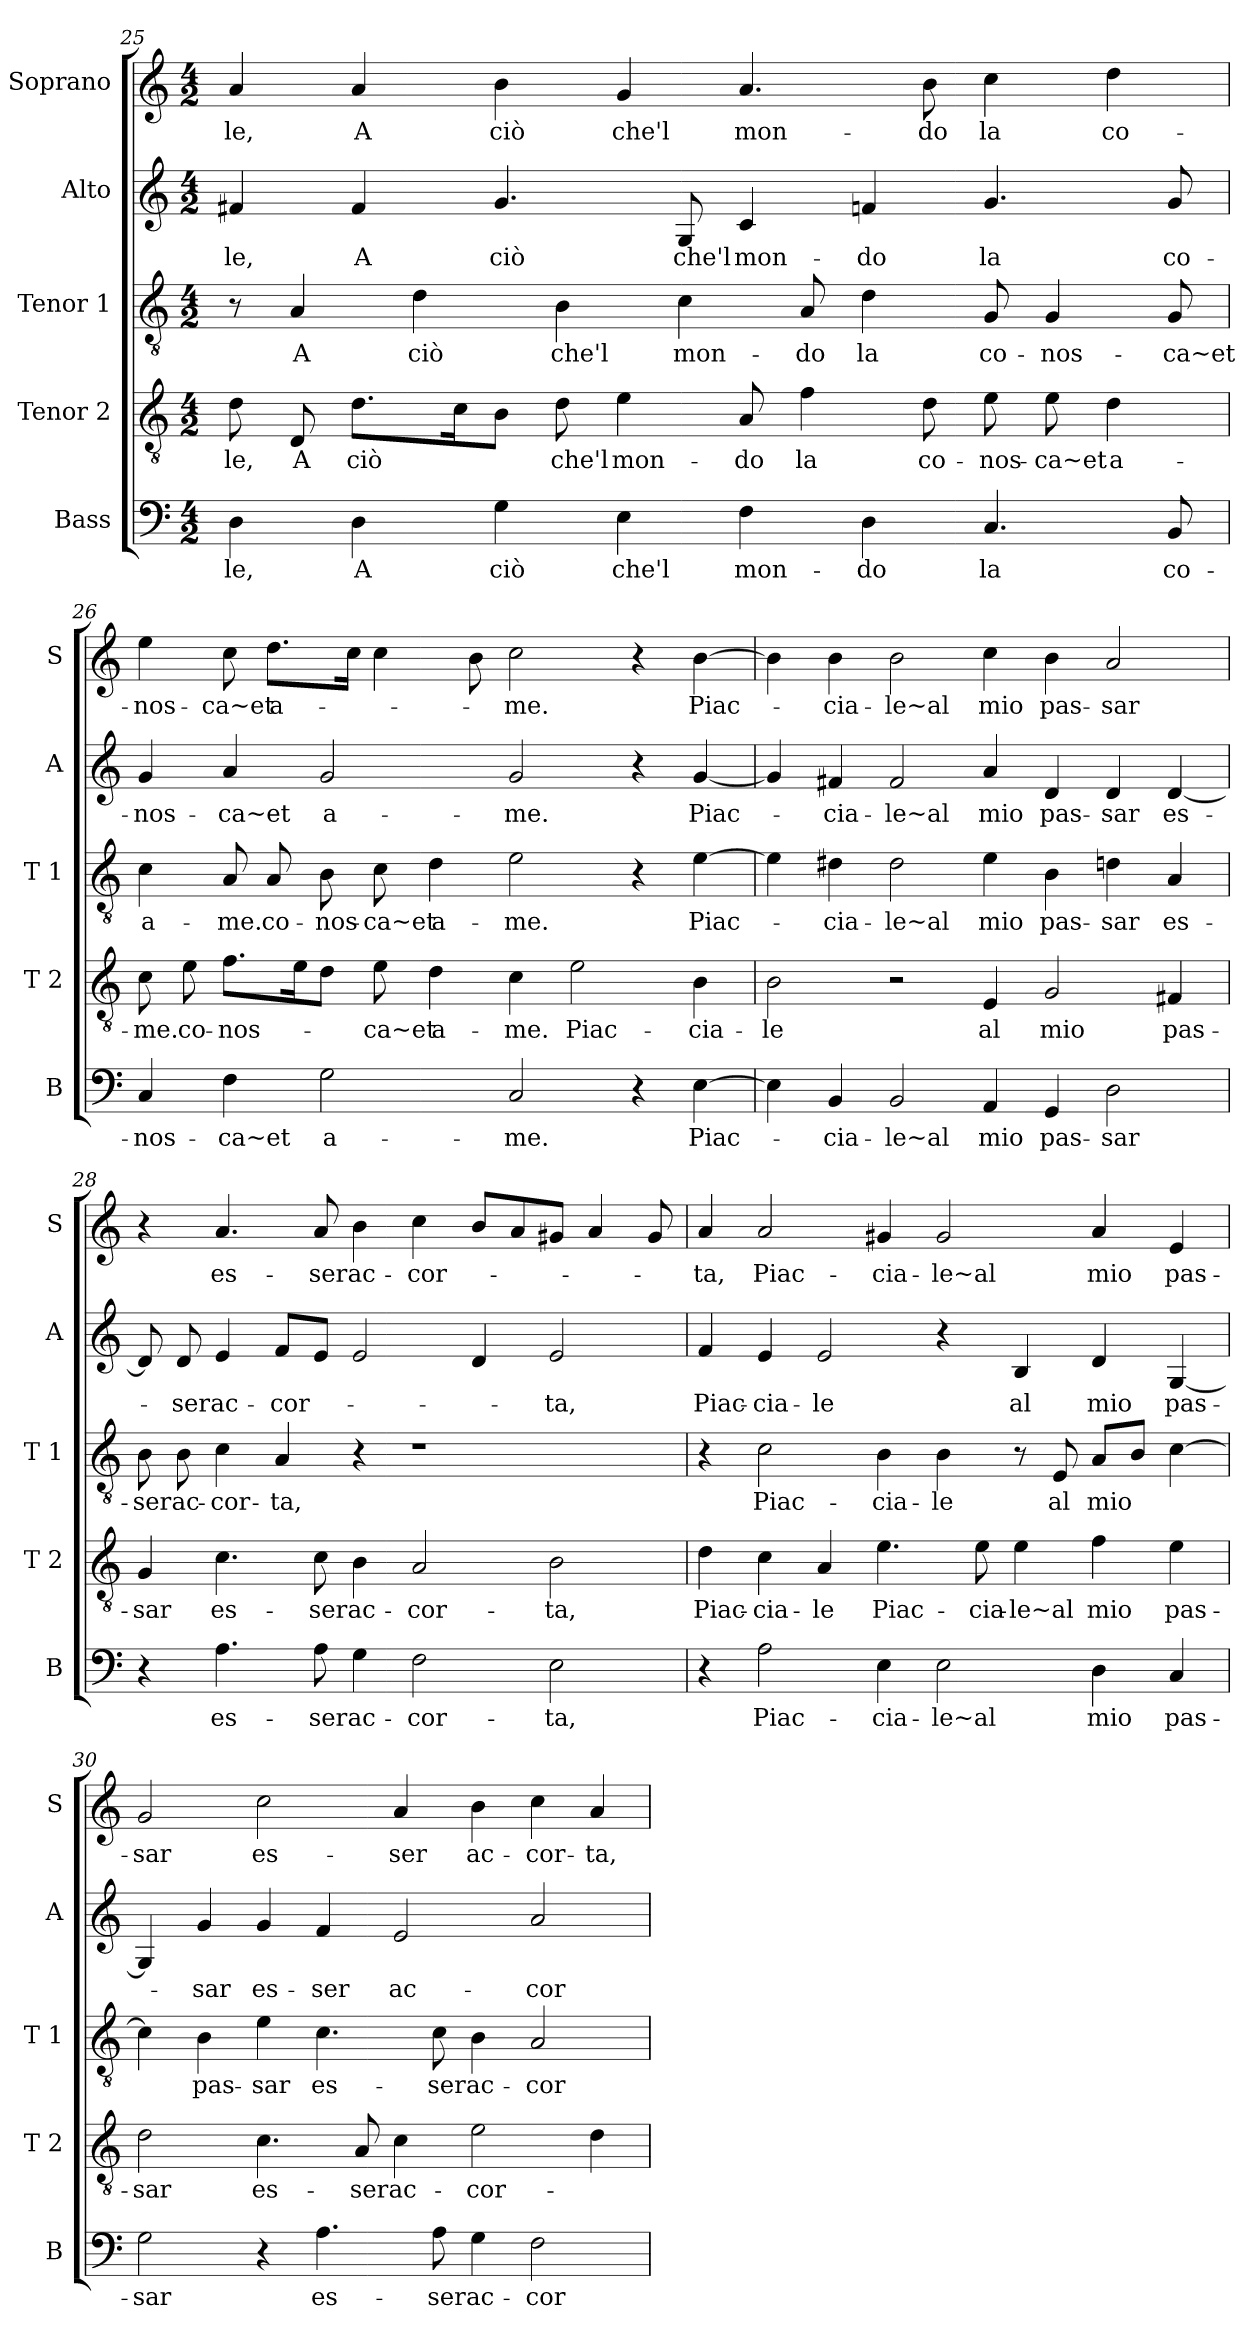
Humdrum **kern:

**kern	**text	**kern	**text	**kern	**text	**kern	**text	**kern	**text
*part5	*part5	*part4	*part4	*part3	*part3	*part2	*part2	*part1	*part1
*staff5	*staff5	*staff4	*staff4	*staff3	*staff3	*staff2	*staff2	*staff1	*staff1
*I"Bass	*	*I"Tenor 2	*	*I"Tenor 1	*	*I"Alto	*	*I"Soprano	*
*I'B	*	*I'T 2	*	*I'T 1	*	*I'A	*	*I'S	*
!!LO:LB:g=z
*clefF4	*	*clefGv2	*	*clefGv2	*	*clefG2	*	*clefG2	*
*k[]	*	*k[]	*	*k[]	*	*k[]	*	*k[]	*
*C:	*	*C:	*	*C:	*	*C:	*	*C:	*
*M4/2	*	*M4/2	*	*M4/2	*	*M4/2	*	*M4/2	*
=25	=25	=25	=25	=25	=25	=25	=25	=25	=25
!	!LO:LY:b	!	!LO:LY:b	!	!	!	!LO:LY:b	!	!LO:LY:b
4D\	-le,	8d\	-le,	8r	.	4f#X/	-le,	4a/	-le,
!	!	!	!LO:LY:b	!	!LO:LY:b	!	!	!	!
.	.	8D/	A	4A/	A	.	.	.	.
!	!LO:LY:b	!	!LO:LY:b	!	!	!	!LO:LY:b	!	!LO:LY:b
4D\	A	8.d\L	ciò	.	.	4f#/	A	4a/	A
!	!	!	!	!	!LO:LY:b	!	!	!	!
.	.	.	.	4d\	ciò	.	.	.	.
.	.	16c\k	.	.	.	.	.	.	.
!	!LO:LY:b	!	!	!	!	!	!LO:LY:b	!	!LO:LY:b
4G\	ciò	8B\J	.	.	.	4.g/	ciò	4b\	ciò
!	!	!	!LO:LY:b	!	!LO:LY:b	!	!	!	!
.	.	8d\	che'l	4B\	che'l	.	.	.	.
!	!LO:LY:b	!	!LO:LY:b	!	!	!	!	!	!LO:LY:b
4E\	che'l	4e\	mon-	.	.	.	.	4g/	che'l
!	!	!	!	!	!LO:LY:b	!	!LO:LY:b	!	!
.	.	.	.	4c\	mon-	8G/	che'l	.	.
!	!LO:LY:b	!	!LO:LY:b	!	!	!	!LO:LY:b	!	!LO:LY:b
4F\	mon-	8A/	-do	.	.	4c/	mon-	4.a/	mon-
!	!	!	!LO:LY:b	!	!LO:LY:b	!	!	!	!
.	.	4f\	la	8A/	-do	.	.	.	.
!	!LO:LY:b	!	!	!	!LO:LY:b	!	!LO:LY:b	!	!
4D\	-do	.	.	4d\	la	4fn/	-do	.	.
!	!	!	!LO:LY:b	!	!	!	!	!	!LO:LY:b
.	.	8d\	co-	.	.	.	.	8b\	-do
!	!LO:LY:b	!	!LO:LY:b	!	!LO:LY:b	!	!LO:LY:b	!	!LO:LY:b
4.C/	la	8e\	-nos-	8G/	co-	4.g/	la	4cc\	la
!	!	!	!LO:LY:b	!	!LO:LY:b	!	!	!	!
.	.	8e\	-ca~et	4G/	-nos-	.	.	.	.
!	!	!	!LO:LY:b	!	!	!	!	!	!LO:LY:b
.	.	4d\	a-	.	.	.	.	4dd\	co-
!	!LO:LY:b	!	!	!	!LO:LY:b	!	!LO:LY:b	!	!
8BB/	co-	.	.	8G/	-ca~et	8g/	co-	.	.
=26	=26	=26	=26	=26	=26	=26	=26	=26	=26
!	!LO:LY:b	!	!LO:LY:b	!	!LO:LY:b	!	!LO:LY:b	!	!LO:LY:b
4C/	-nos-	8c\	-me.	4c\	a-	4g/	-nos-	4ee\	-nos-
!	!	!	!LO:LY:b	!	!	!	!	!	!
.	.	8e\	co-	.	.	.	.	.	.
!	!LO:LY:b	!	!LO:LY:b	!	!LO:LY:b	!	!LO:LY:b	!	!LO:LY:b
4F\	-ca~et	8.f\L	-nos-	8A/	-me.	4a/	-ca~et	8cc\	-ca~et
!	!	!	!	!	!LO:LY:b	!	!	!	!LO:LY:b
.	.	.	.	8A/	co-	.	.	8.dd\L	a-
.	.	16e\k	.	.	.	.	.	.	.
!	!LO:LY:b	!	!	!	!LO:LY:b	!	!LO:LY:b	!	!
2G\	a-	8d\J	.	8B\	-nos-	2g/	a-	.	.
.	.	.	.	.	.	.	.	16cc\Jk	.
!	!	!	!LO:LY:b	!	!LO:LY:b	!	!	!	!
.	.	8e\	-ca~et	8c\	-ca~et	.	.	4cc\	.
!	!	!	!LO:LY:b	!	!LO:LY:b	!	!	!	!
.	.	4d\	a-	4d\	a-	.	.	.	.
.	.	.	.	.	.	.	.	8b\	.
!	!LO:LY:b	!	!LO:LY:b	!	!LO:LY:b	!	!LO:LY:b	!	!LO:LY:b
2C/	-me.	4c\	-me.	2e\	-me.	2g/	-me.	2cc\	-me.
!	!	!	!LO:LY:b	!	!	!	!	!	!
.	.	2e\	Piac-	.	.	.	.	.	.
4r	.	.	.	4r	.	4r	.	4r	.
!	!LO:LY:b	!	!LO:LY:b	!	!LO:LY:b	!	!LO:LY:b	!	!LO:LY:b
[4E\	Piac-	4B\	-cia-	[4e\	Piac-	[4g/	Piac-	[4b\	Piac-
=27	=27	=27	=27	=27	=27	=27	=27	=27	=27
!	!	!	!LO:LY:b	!	!	!	!	!	!
4E\]	.	2B\	-le	4e\]	.	4g/]	.	4b\]	.
!	!LO:LY:b	!	!	!	!LO:LY:b	!	!LO:LY:b	!	!LO:LY:b
4BB/	-cia-	.	.	4d#X\	-cia-	4f#X/	-cia-	4b\	-cia-
!	!LO:LY:b	!	!	!	!LO:LY:b	!	!LO:LY:b	!	!LO:LY:b
2BB/	-le~al	2r	.	2d#\	-le~al	2f#/	-le~al	2b\	-le~al
!	!LO:LY:b	!	!LO:LY:b	!	!LO:LY:b	!	!LO:LY:b	!	!LO:LY:b
4AA/	mio	4E/	al	4e\	mio	4a/	mio	4cc\	mio
!	!LO:LY:b	!	!LO:LY:b	!	!LO:LY:b	!	!LO:LY:b	!	!LO:LY:b
4GG/	pas-	2G/	mio	4B\	pas-	4d/	pas-	4b\	pas-
!	!LO:LY:b	!	!	!	!LO:LY:b	!	!LO:LY:b	!	!LO:LY:b
2D\	-sar	.	.	4dn\	-sar	4d/	-sar	2a/	-sar
!	!	!	!LO:LY:b	!	!LO:LY:b	!	!LO:LY:b	!	!
.	.	4F#X/	pas-	4A/	es-	[4d/	es-	.	.
!!LO:PB:g=z
=28	=28	=28	=28	=28	=28	=28	=28	=28	=28
!	!	!	!LO:LY:b	!	!LO:LY:b	!	!	!	!
4r	.	4G/	-sar	8B\	-ser	8d/]	.	4r	.
!	!	!	!	!	!LO:LY:b	!	!LO:LY:b	!	!
.	.	.	.	8B\	ac-	8d/	-ser	.	.
!	!LO:LY:b	!	!LO:LY:b	!	!LO:LY:b	!	!LO:LY:b	!	!LO:LY:b
4.A\	es-	4.c\	es-	4c\	-cor-	4e/	ac-	4.a/	es-
!	!	!	!	!	!LO:LY:b	!	!LO:LY:b	!	!
.	.	.	.	4A/	-ta,	8f/L	-cor-	.	.
!	!LO:LY:b	!	!LO:LY:b	!	!	!	!	!	!LO:LY:b
8A\	-ser	8c\	-ser	.	.	8e/J	.	8a/	-ser
!	!LO:LY:b	!	!LO:LY:b	!	!	!	!	!	!LO:LY:b
4G\	ac-	4B\	ac-	4r	.	2e/	.	4b\	ac-
!	!LO:LY:b	!	!LO:LY:b	!	!	!	!	!	!LO:LY:b
2F\	-cor-	2A/	-cor-	1r	.	.	.	4cc\	-cor-
.	.	.	.	.	.	4d/	.	8b/L	.
.	.	.	.	.	.	.	.	8a/	.
!	!LO:LY:b	!	!LO:LY:b	!	!	!	!LO:LY:b	!	!
2E\	-ta,	2B\	-ta,	.	.	2e/	-ta,	8g#X/J	.
.	.	.	.	.	.	.	.	4a/	.
.	.	.	.	.	.	.	.	8g#/	.
=29	=29	=29	=29	=29	=29	=29	=29	=29	=29
!	!	!	!LO:LY:b	!	!	!	!LO:LY:b	!	!LO:LY:b
4r	.	4d\	Piac-	4r	.	4f/	Piac-	4a/	-ta,
!	!LO:LY:b	!	!LO:LY:b	!	!LO:LY:b	!	!LO:LY:b	!	!LO:LY:b
2A\	Piac-	4c\	-cia-	2c\	Piac-	4e/	-cia-	2a/	Piac-
!	!	!	!LO:LY:b	!	!	!	!LO:LY:b	!	!
.	.	4A/	-le	.	.	2e/	-le	.	.
!	!LO:LY:b	!	!LO:LY:b	!	!LO:LY:b	!	!	!	!LO:LY:b
4E\	-cia-	4.e\	Piac-	4B\	-cia-	.	.	4g#X/	-cia-
!	!LO:LY:b	!	!	!	!LO:LY:b	!	!	!	!LO:LY:b
2E\	-le~al	.	.	4B\	-le	4r	.	2g#/	-le~al
!	!	!	!LO:LY:b	!	!	!	!	!	!
.	.	8e\	-cia-	.	.	.	.	.	.
!	!	!	!LO:LY:b	!	!	!	!LO:LY:b	!	!
.	.	4e\	-le~al	8r	.	4B/	al	.	.
!	!	!	!	!	!LO:LY:b	!	!	!	!
.	.	.	.	8E/	al	.	.	.	.
!	!LO:LY:b	!	!LO:LY:b	!	!LO:LY:b	!	!LO:LY:b	!	!LO:LY:b
4D\	mio	4f\	mio	8A/L	mio	4d/	mio	4a/	mio
.	.	.	.	8B/J	.	.	.	.	.
!	!LO:LY:b	!	!LO:LY:b	!	!	!	!LO:LY:b	!	!LO:LY:b
4C/	pas-	4e\	pas-	[4c\	.	[4G/	pas-	4e/	pas-
=30	=30	=30	=30	=30	=30	=30	=30	=30	=30
!	!LO:LY:b	!	!LO:LY:b	!	!	!	!	!	!LO:LY:b
2G\	-sar	2d\	-sar	4c\]	.	4G/]	.	2g/	-sar
!	!	!	!	!	!LO:LY:b	!	!LO:LY:b	!	!
.	.	.	.	4B\	pas-	4g/	-sar	.	.
!	!	!	!LO:LY:b	!	!LO:LY:b	!	!LO:LY:b	!	!LO:LY:b
4r	.	4.c\	es-	4e\	-sar	4g/	es-	2cc\	es-
!	!LO:LY:b	!	!	!	!LO:LY:b	!	!LO:LY:b	!	!
4.A\	es-	.	.	4.c\	es-	4f/	-ser	.	.
!	!	!	!LO:LY:b	!	!	!	!	!	!
.	.	8A/	-ser	.	.	.	.	.	.
!	!	!	!LO:LY:b	!	!	!	!LO:LY:b	!	!LO:LY:b
.	.	4c\	ac-	.	.	2e/	ac-	4a/	-ser
!	!LO:LY:b	!	!	!	!LO:LY:b	!	!	!	!
8A\	-ser	.	.	8c\	-ser	.	.	.	.
!	!LO:LY:b	!	!LO:LY:b	!	!LO:LY:b	!	!	!	!LO:LY:b
4G\	ac-	2e\	-cor-	4B\	ac-	.	.	4b\	ac-
!	!LO:LY:b	!	!	!	!LO:LY:b	!	!LO:LY:b	!	!LO:LY:b
2F\	-cor-	.	.	2A/	-cor-	2a/	-cor-	4cc\	-cor-
!	!	!	!	!	!	!	!	!	!LO:LY:b
.	.	4d\	.	.	.	.	.	4a/	-ta,
=	=	=	=	=	=	=	=	=	=
*-	*-	*-	*-	*-	*-	*-	*-	*-	*-
